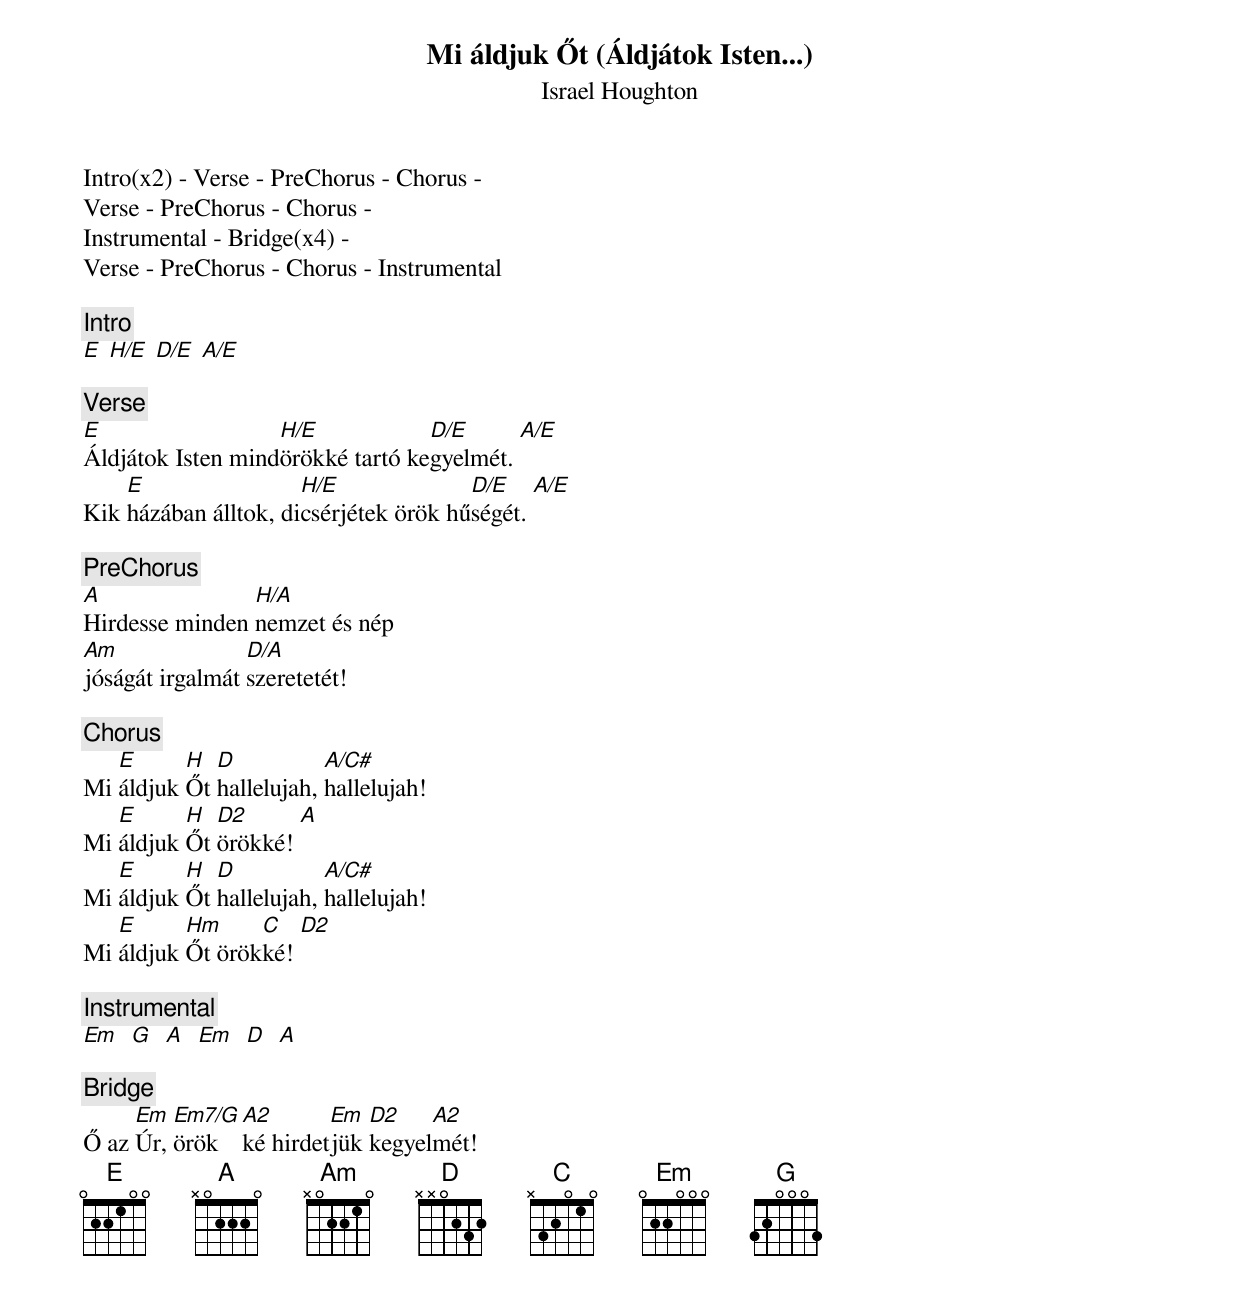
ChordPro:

{title: Mi áldjuk Őt (Áldjátok Isten...)}
{subtitle: Israel Houghton}

Intro(x2) - Verse - PreChorus - Chorus -
Verse - PreChorus - Chorus -
Instrumental - Bridge(x4) -
Verse - PreChorus - Chorus - Instrumental

{c:Intro}
[E] [H/E] [D/E] [A/E]

{c:Verse}
[E]Áldjátok Isten mind[H/E]örökké tartó ke[D/E]gyelmét. [A/E]
Kik [E]házában álltok, di[H/E]csérjétek örök hű[D/E]ségét. [A/E]

{c:PreChorus}
[A]Hirdesse minden [H/A]nemzet és nép
[Am]jóságát irgalmát [D/A]szeretetét!

{c:Chorus}
Mi [E]áldjuk [H]Őt [D]hallelujah, [A/C#]hallelujah!
Mi [E]áldjuk [H]Őt [D2]örökké! [A]
Mi [E]áldjuk [H]Őt [D]hallelujah, [A/C#]hallelujah!
Mi [E]áldjuk [Hm]Őt örök[C]ké! [D2]

{c:Instrumental}
[Em]  [G]  [A]  [Em]  [D]  [A]

{c:Bridge}
Ő az [Em]Úr, [Em7/G]örök[A2]ké hirdet[Em]jük [D2]kegyel[A2]mét!
